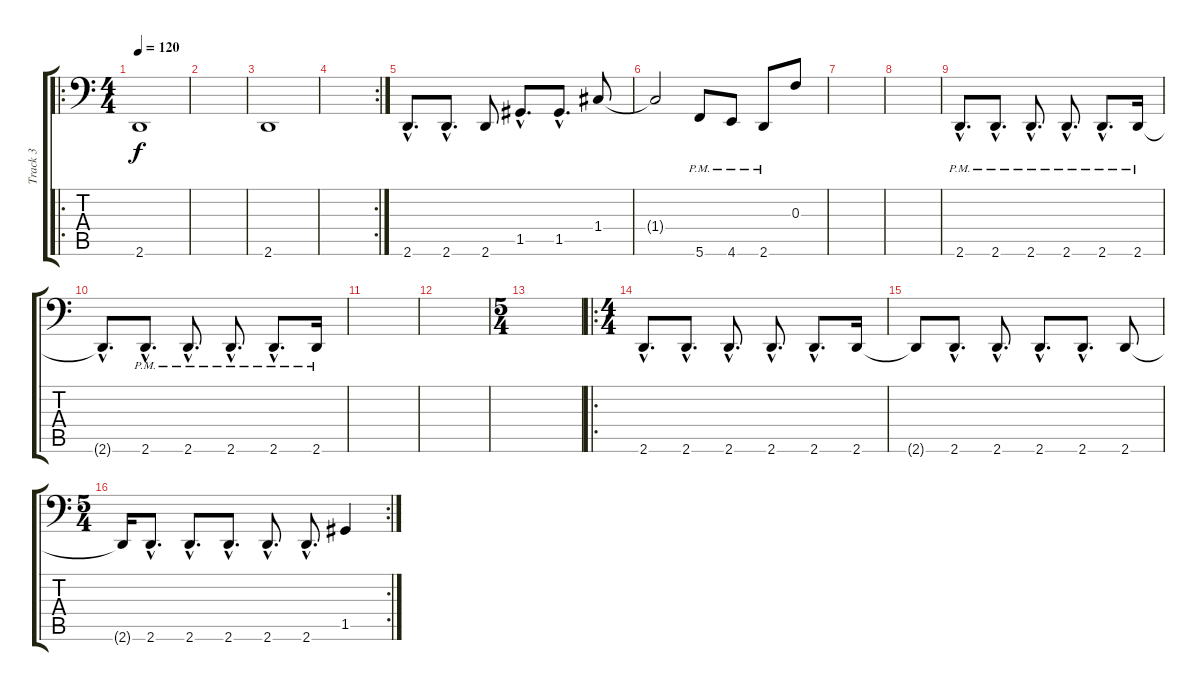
\track ("Track 3" "Track 3") {instrument electricbasspick}
\staff {score tabs}
\tuning (D3 A2 F2 C2 G1 C1) {hide}
\ro
\ts (4 4)
\tempo 120
\clef f4
\ks c
2.6.1{dy f volume 0 instrument electricbasspick} |
|
2.6.1{volume 0} |
\rc 2
|
2.6{hac}.8{d volume 13} 2.6{hac}.8{d} 2.6.8 1.5{hac}.8{d} 1.5{hac}.8{d} 1.4.8 |
1.4{t}.2 5.6{pm}.8 4.6{pm}.8 2.6{pm}.8 0.3.8 |
|
|
2.6{hac pm}.8{d} 2.6{hac pm}.8{d} 2.6{hac pm}.8{d} 2.6{hac pm}.8{d} 2.6{hac pm}.8{d} 2.6{pm}.16 |
2.6{hac t}.8{d} 2.6{hac pm}.8{d} 2.6{hac pm}.8{d} 2.6{hac pm}.8{d} 2.6{hac pm}.8{d} 2.6{pm}.16 |
|
|
\ts (5 4)
|
\ro
\ts (4 4)
2.6{hac}.8{d} 2.6{hac}.8{d} 2.6{hac}.8{d} 2.6{hac}.8{d} 2.6{hac}.8{d} 2.6.16 |
2.6{t}.8 2.6{hac}.8{d} 2.6{hac}.8{d} 2.6{hac}.8{d} 2.6{hac}.8{d} 2.6.8 |
\rc 2
\ts (5 4)
2.6{t}.16 2.6{hac}.8{d} 2.6{hac}.8{d} 2.6{hac}.8{d} 2.6{hac}.8{d} 2.6{hac}.8{d} 1.5.4
